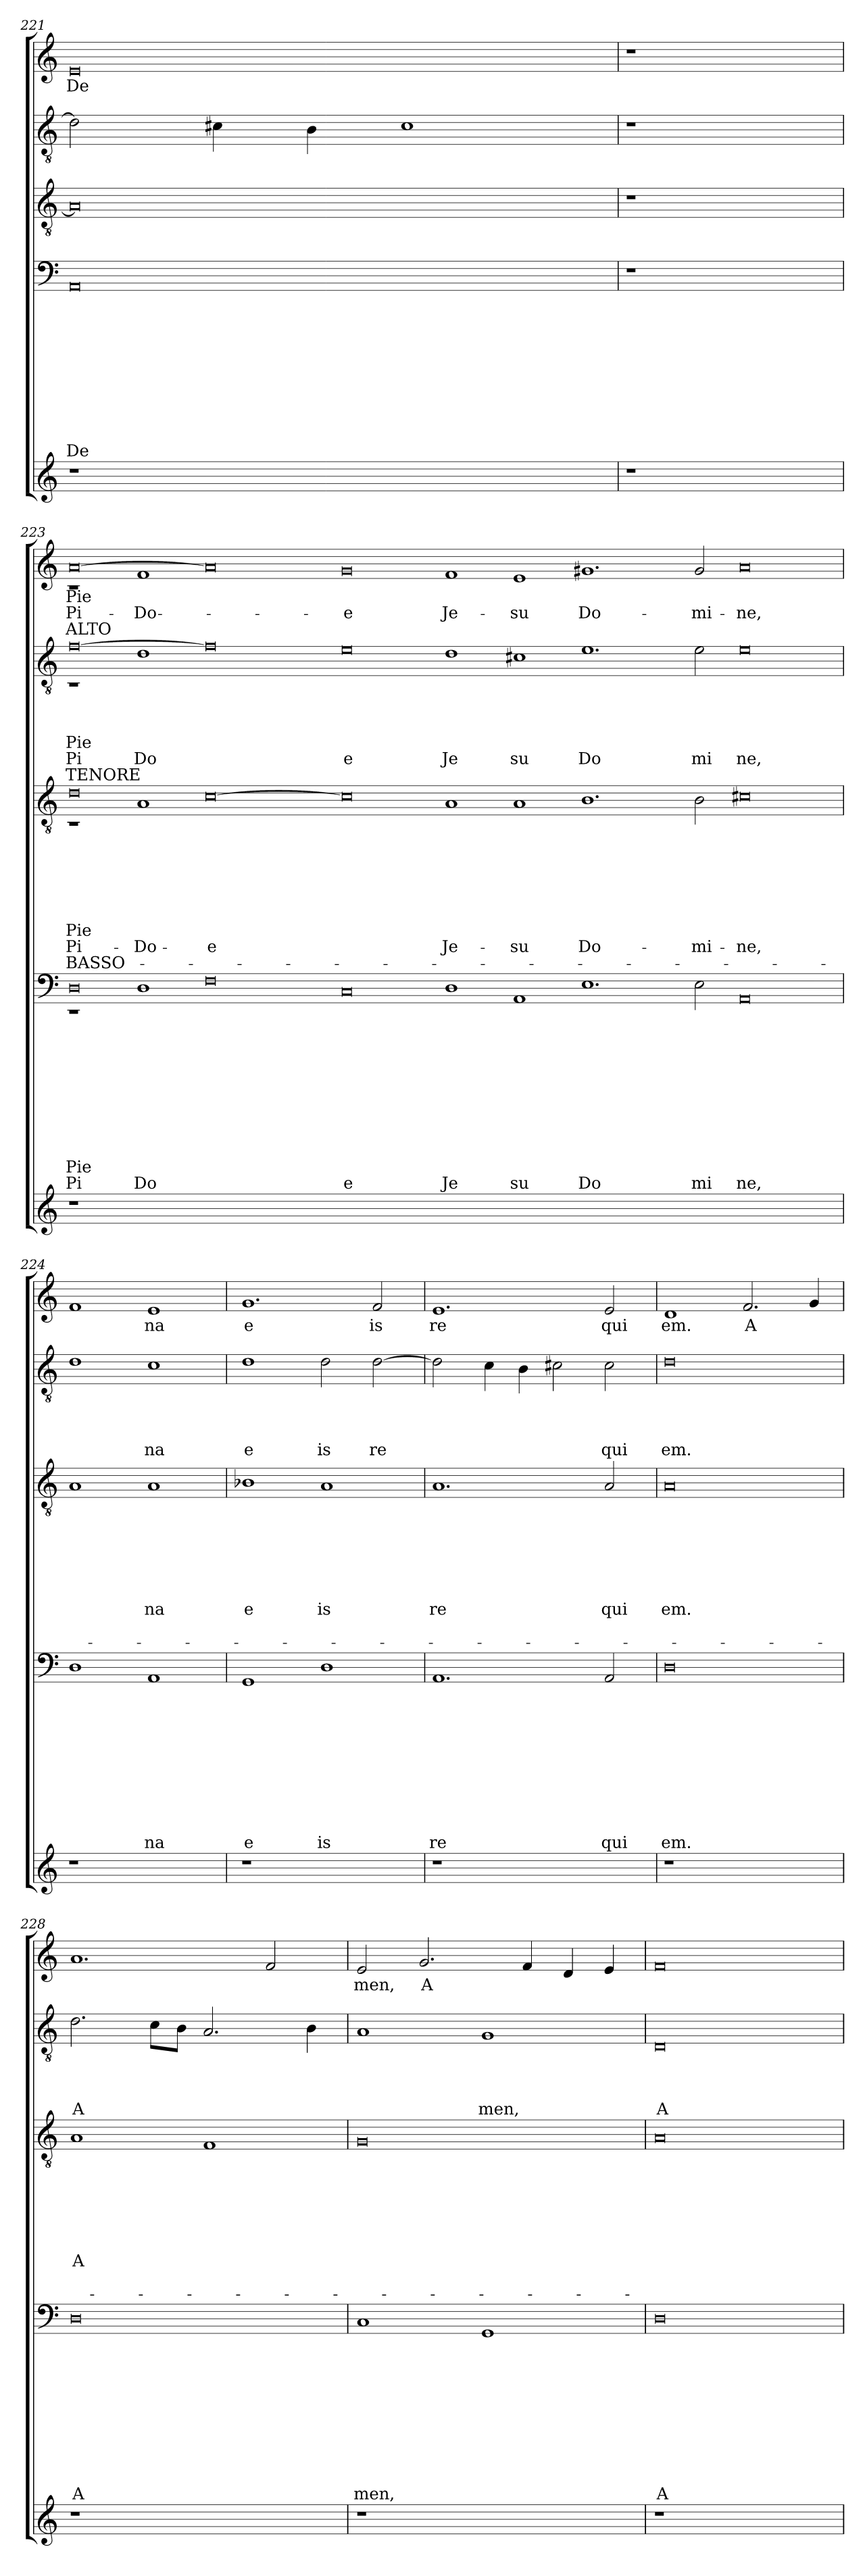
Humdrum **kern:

**kern	**kern	**text	**text	**text	**text	**text	**text	**text	**text	**text	**text	**text	**kern	**text	**text	**text	**text	**text	**text	**text	**text	**text	**kern	**text	**text	**text	**text	**text	**text	**kern	**text	**text	**text
*part5	*part4	*part4	*part4	*part4	*part4	*part4	*part4	*part4	*part4	*part4	*part4	*part4	*part3	*part3	*part3	*part3	*part3	*part3	*part3	*part3	*part3	*part3	*part2	*part2	*part2	*part2	*part2	*part2	*part2	*part1	*part1	*part1	*part1
*staff5	*staff4	*staff4	*staff4	*staff4	*staff4	*staff4	*staff4	*staff4	*staff4	*staff4	*staff4	*staff4	*staff3	*staff3	*staff3	*staff3	*staff3	*staff3	*staff3	*staff3	*staff3	*staff3	*staff2	*staff2	*staff2	*staff2	*staff2	*staff2	*staff2	*staff1	*staff1	*staff1	*staff1
*clefG2	*clefF4	*	*	*	*	*	*	*	*	*	*	*	*clefGv2	*	*	*	*	*	*	*	*	*	*clefGv2	*	*	*	*	*	*	*clefG2	*	*	*
*k[]	*k[]	*	*	*	*	*	*	*	*	*	*	*	*k[]	*	*	*	*	*	*	*	*	*	*k[]	*	*	*	*	*	*	*k[]	*	*	*
*C:	*C:	*	*	*	*	*	*	*	*	*	*	*	*C:	*	*	*	*	*	*	*	*	*	*C:	*	*	*	*	*	*	*C:	*	*	*
=221	=221	=221	=221	=221	=221	=221	=221	=221	=221	=221	=221	=221	=221	=221	=221	=221	=221	=221	=221	=221	=221	=221	=221	=221	=221	=221	=221	=221	=221	=221	=221	=221	=221
!	!	!	!	!	!	!	!	!	!	!	!LO:LY:b	!	!	!	!	!	!	!	!	!	!	!	!	!	!	!	!	!	!	!	!LO:LY:b	!	!
1r	0AA	.	.	.	.	.	.	.	.	.	De	.	0A]	.	.	.	.	.	.	.	.	.	2d\]	.	.	.	.	.	.	0e	De	.	.
.	.	.	.	.	.	.	.	.	.	.	.	.	.	.	.	.	.	.	.	.	.	.	4c#\	.	.	.	.	.	.	.	.	.	.
.	.	.	.	.	.	.	.	.	.	.	.	.	.	.	.	.	.	.	.	.	.	.	4B\	.	.	.	.	.	.	.	.	.	.
1ryy	.	.	.	.	.	.	.	.	.	.	.	.	.	.	.	.	.	.	.	.	.	.	1c#	.	.	.	.	.	.	.	.	.	.
!!LO:PB:g=z
=222	=222	=222	=222	=222	=222	=222	=222	=222	=222	=222	=222	=222	=222	=222	=222	=222	=222	=222	=222	=222	=222	=222	=222	=222	=222	=222	=222	=222	=222	=222	=222	=222	=222
1r	1r	.	.	.	.	.	.	.	.	.	.	.	1r	.	.	.	.	.	.	.	.	.	1r	.	.	.	.	.	.	1r	.	.	.
=223!	=223!	=223!	=223!	=223!	=223!	=223!	=223!	=223!	=223!	=223!	=223!	=223!	=223!	=223!	=223!	=223!	=223!	=223!	=223!	=223!	=223!	=223!	=223!	=223!	=223!	=223!	=223!	=223!	=223!	=223!	=223!	=223!	=223!
!	!	!	!	!	!	!	!	!	!	!	!LO:LY:b:rj	!LO:LY:a:rj	!	!	!	!	!	!	!	!LO:LY:b:rj	!LO:LY:b:rj	!LO:LY:b:rj	!	!	!	!	!LO:LY:b:rj	!LO:LY:b:rj	!LO:LY:b:rj	!	!LO:LY:b:rj	!LO:LY:b:rj	!LO:LY:b:rj
*	*^	*	*	*	*	*	*	*	*	*	*	*	*^	*	*	*	*	*	*	*	*	*	*^	*	*	*	*	*	*	*^	*	*	*
1r	0D	1rEE	.	.	.	.	.	.	.	.	.	Pie	Pi	0d	1rC	.	.	.	.	.	.	Pie	-Pi-	-BASSO-	[>0f	1rC	.	.	.	Pie	Pi	-TENORE	[<0a	1rc	Pie	-Pi-	-ALTO
!	!	!	!	!	!	!	!	!	!	!	!	!	!LO:LY:a	!	!	!	!	!	!	!	!	!	!LO:LY:b	!	!	!	!	!	!	!	!LO:LY:b	!	!	!	!	!LO:LY:b	!
000ryy	.	1D	.	.	.	.	.	.	.	.	.	.	Do	.	1A	.	.	.	.	.	.	.	Do-	.	.	1d	.	.	.	.	Do	.	.	1f	.	Do-	.
!	!	!	!	!	!	!	!	!	!	!	!	!	!	!	!	!	!	!	!	!	!	!	!LO:LY:b:rj	!	!	!	!	!	!	!	!	!	!	!	!	!	!
.	0F	1ryy	.	.	.	.	.	.	.	.	.	.	.	[>0c	1ryy	.	.	.	.	.	.	.	-e	.	0f]	1ryy	.	.	.	.	.	.	0a]	1ryy	.	.	.
.	.	1ryy	.	.	.	.	.	.	.	.	.	.	.	.	1ryy	.	.	.	.	.	.	.	.	.	.	1ryy	.	.	.	.	.	.	.	1ryy	.	.	.
!	!	!	!	!	!	!	!	!	!	!	!	!	!LO:LY:a	!	!	!	!	!	!	!	!	!	!	!	!	!	!	!	!	!	!LO:LY:b	!	!	!	!	!LO:LY:b	!
.	0C	000ryy	.	.	.	.	.	.	.	.	.	.	e	0c]	000ryy	.	.	.	.	.	.	.	.	.	0e	000ryy	.	.	.	.	e	.	0g	000ryy	.	-e	.
!	!	!	!	!	!	!	!	!	!	!	!	!	!LO:LY:a	!	!	!	!	!	!	!	!	!	!LO:LY:b	!	!	!	!	!	!	!	!LO:LY:b	!	!	!	!	!LO:LY:b	!
.	1D	.	.	.	.	.	.	.	.	.	.	.	Je	1A	.	.	.	.	.	.	.	.	Je-	.	1d	.	.	.	.	.	Je	.	1f	.	.	Je-	.
!	!	!	!	!	!	!	!	!	!	!	!	!	!LO:LY:a	!	!	!	!	!	!	!	!	!	!LO:LY:b	!	!	!	!	!	!	!	!LO:LY:b	!	!	!	!	!LO:LY:b	!
.	1AA	.	.	.	.	.	.	.	.	.	.	.	su	1A	.	.	.	.	.	.	.	.	-su	.	1c#X	.	.	.	.	.	su	.	1e	.	.	-su	.
!	!	!	!	!	!	!	!	!	!	!	!	!	!LO:LY:a	!	!	!	!	!	!	!	!	!	!LO:LY:b	!	!	!	!	!	!	!	!LO:LY:b	!	!	!	!	!LO:LY:b	!
.	1.E	.	.	.	.	.	.	.	.	.	.	.	Do	1.B	.	.	.	.	.	.	.	.	Do-	.	1.e	.	.	.	.	.	Do	.	1.g#X	.	.	Do-	.
0.ryy	.	.	.	.	.	.	.	.	.	.	.	.	.	.	.	.	.	.	.	.	.	.	.	.	.	.	.	.	.	.	.	.	.	.	.	.	.
!	!	!	!	!	!	!	!	!	!	!	!	!	!LO:LY:a	!	!	!	!	!	!	!	!	!	!LO:LY:b	!	!	!	!	!	!	!	!LO:LY:b	!	!	!	!	!LO:LY:b	!
.	2E\	.	.	.	.	.	.	.	.	.	.	.	mi	2B\	.	.	.	.	.	.	.	.	-mi-	.	2e\	.	.	.	.	.	mi	.	2g#/	.	.	-mi-	.
!	!	!	!	!	!	!	!	!	!	!	!	!	!LO:LY:a	!	!	!	!	!	!	!	!	!	!LO:LY:b	!	!	!	!	!	!	!	!LO:LY:b	!	!	!	!	!LO:LY:b	!
.	0AA	.	.	.	.	.	.	.	.	.	.	.	ne,	0c#X	.	.	.	.	.	.	.	.	-ne,	.	0e	.	.	.	.	.	ne,	.	0a	.	.	-ne,	.
*	*v	*v	*	*	*	*	*	*	*	*	*	*	*	*	*	*	*	*	*	*	*	*	*	*	*v	*v	*	*	*	*	*	*	*v	*v	*	*	*
*	*	*	*	*	*	*	*	*	*	*	*	*	*v	*v	*	*	*	*	*	*	*	*	*	*	*	*	*	*	*	*	*	*	*	*
!!LO:LB:g=z
=224	=224	=224	=224	=224	=224	=224	=224	=224	=224	=224	=224	=224	=224	=224	=224	=224	=224	=224	=224	=224	=224	=224	=224	=224	=224	=224	=224	=224	=224	=224	=224	=224	=224
1r	1D	.	.	.	.	.	.	.	.	.	.	.	1A	.	.	.	.	.	.	.	.	.	1d	.	.	.	.	.	.	1f	.	.	.
!	!	!	!	!	!	!	!	!	!	!	!LO:LY:b	!	!	!	!	!	!	!	!	!LO:LY:b	!	!	!	!	!	!	!LO:LY:b	!	!	!	!LO:LY:b	!	!
1ryy	1AA	.	.	.	.	.	.	.	.	.	na	.	1A	.	.	.	.	.	.	na	.	.	1c	.	.	.	na	.	.	1e	na	.	.
=225	=225	=225	=225	=225	=225	=225	=225	=225	=225	=225	=225	=225	=225	=225	=225	=225	=225	=225	=225	=225	=225	=225	=225	=225	=225	=225	=225	=225	=225	=225	=225	=225	=225
!	!	!	!	!	!	!	!	!	!	!	!LO:LY:b	!	!	!	!	!	!	!	!	!LO:LY:b	!	!	!	!	!	!	!LO:LY:b	!	!	!	!LO:LY:b	!	!
1r	1GG	.	.	.	.	.	.	.	.	.	e	.	1B-X	.	.	.	.	.	.	e	.	.	1d	.	.	.	e	.	.	1.g	e	.	.
!	!	!	!	!	!	!	!	!	!	!	!LO:LY:b	!	!	!	!	!	!	!	!	!LO:LY:b	!	!	!	!	!	!	!LO:LY:b	!	!	!	!	!	!
1ryy	1D	.	.	.	.	.	.	.	.	.	is	.	1A	.	.	.	.	.	.	is	.	.	2d\	.	.	.	is	.	.	.	.	.	.
!	!	!	!	!	!	!	!	!	!	!	!	!	!	!	!	!	!	!	!	!	!	!	!	!	!	!	!LO:LY:b	!	!	!	!LO:LY:b	!	!
.	.	.	.	.	.	.	.	.	.	.	.	.	.	.	.	.	.	.	.	.	.	.	[>2d\	.	.	.	re	.	.	2f/	is	.	.
=226	=226	=226	=226	=226	=226	=226	=226	=226	=226	=226	=226	=226	=226	=226	=226	=226	=226	=226	=226	=226	=226	=226	=226	=226	=226	=226	=226	=226	=226	=226	=226	=226	=226
!	!	!	!	!	!	!	!	!	!	!	!LO:LY:b	!	!	!	!	!	!	!	!	!LO:LY:b	!	!	!	!	!	!	!	!	!	!	!LO:LY:b	!	!
1r	1.AA	.	.	.	.	.	.	.	.	.	re	.	1.A	.	.	.	.	.	.	re	.	.	2d\]	.	.	.	.	.	.	1.e	re	.	.
.	.	.	.	.	.	.	.	.	.	.	.	.	.	.	.	.	.	.	.	.	.	.	4c\	.	.	.	.	.	.	.	.	.	.
.	.	.	.	.	.	.	.	.	.	.	.	.	.	.	.	.	.	.	.	.	.	.	4B\	.	.	.	.	.	.	.	.	.	.
1ryy	.	.	.	.	.	.	.	.	.	.	.	.	.	.	.	.	.	.	.	.	.	.	2c#X\	.	.	.	.	.	.	.	.	.	.
!	!	!	!	!	!	!	!	!	!	!	!LO:LY:b	!	!	!	!	!	!	!	!	!LO:LY:b	!	!	!	!	!	!	!LO:LY:b	!	!	!	!LO:LY:b	!	!
.	2AA/	.	.	.	.	.	.	.	.	.	qui	.	2A/	.	.	.	.	.	.	qui	.	.	2c#\	.	.	.	qui	.	.	2e/	qui	.	.
=227	=227	=227	=227	=227	=227	=227	=227	=227	=227	=227	=227	=227	=227	=227	=227	=227	=227	=227	=227	=227	=227	=227	=227	=227	=227	=227	=227	=227	=227	=227	=227	=227	=227
!	!	!	!	!	!	!	!	!	!	!	!LO:LY:b	!	!	!	!	!	!	!	!	!LO:LY:b	!	!	!	!	!	!	!LO:LY:b	!	!	!	!LO:LY:b	!	!
1r	0D	.	.	.	.	.	.	.	.	.	em.	.	0A	.	.	.	.	.	.	em.	.	.	0d	.	.	.	em.	.	.	1d	em.	.	.
!	!	!	!	!	!	!	!	!	!	!	!	!	!	!	!	!	!	!	!	!	!	!	!	!	!	!	!	!	!	!	!LO:LY:b	!	!
1ryy	.	.	.	.	.	.	.	.	.	.	.	.	.	.	.	.	.	.	.	.	.	.	.	.	.	.	.	.	.	2.f/	A	.	.
.	.	.	.	.	.	.	.	.	.	.	.	.	.	.	.	.	.	.	.	.	.	.	.	.	.	.	.	.	.	4g/	.	.	.
=228	=228	=228	=228	=228	=228	=228	=228	=228	=228	=228	=228	=228	=228	=228	=228	=228	=228	=228	=228	=228	=228	=228	=228	=228	=228	=228	=228	=228	=228	=228	=228	=228	=228
!	!	!	!	!	!	!	!	!	!	!	!LO:LY:b	!	!	!	!	!	!	!	!	!LO:LY:b	!	!	!	!	!	!	!LO:LY:b	!	!	!	!	!	!
1r	0D	.	.	.	.	.	.	.	.	.	A	.	1A	.	.	.	.	.	.	A	.	.	2.d\	.	.	.	A	.	.	1.a	.	.	.
.	.	.	.	.	.	.	.	.	.	.	.	.	.	.	.	.	.	.	.	.	.	.	8c\L	.	.	.	.	.	.	.	.	.	.
.	.	.	.	.	.	.	.	.	.	.	.	.	.	.	.	.	.	.	.	.	.	.	8B\J	.	.	.	.	.	.	.	.	.	.
1ryy	.	.	.	.	.	.	.	.	.	.	.	.	1F	.	.	.	.	.	.	.	.	.	2.A/	.	.	.	.	.	.	.	.	.	.
.	.	.	.	.	.	.	.	.	.	.	.	.	.	.	.	.	.	.	.	.	.	.	.	.	.	.	.	.	.	2f/	.	.	.
.	.	.	.	.	.	.	.	.	.	.	.	.	.	.	.	.	.	.	.	.	.	.	4B\	.	.	.	.	.	.	.	.	.	.
=229	=229	=229	=229	=229	=229	=229	=229	=229	=229	=229	=229	=229	=229	=229	=229	=229	=229	=229	=229	=229	=229	=229	=229	=229	=229	=229	=229	=229	=229	=229	=229	=229	=229
!	!	!	!	!	!	!	!	!	!	!	!LO:LY:b	!	!	!	!	!	!	!	!	!	!	!	!	!	!	!	!	!	!	!	!LO:LY:b	!	!
1r	1C	.	.	.	.	.	.	.	.	.	men,	.	0G	.	.	.	.	.	.	.	.	.	1A	.	.	.	.	.	.	2e/	men,	.	.
!	!	!	!	!	!	!	!	!	!	!	!	!	!	!	!	!	!	!	!	!	!	!	!	!	!	!	!	!	!	!	!LO:LY:b	!	!
.	.	.	.	.	.	.	.	.	.	.	.	.	.	.	.	.	.	.	.	.	.	.	.	.	.	.	.	.	.	2.g/	A	.	.
!	!	!	!	!	!	!	!	!	!	!	!	!	!	!	!	!	!	!	!	!	!	!	!	!	!	!	!LO:LY:b	!	!	!	!	!	!
1ryy	1GG	.	.	.	.	.	.	.	.	.	.	.	.	.	.	.	.	.	.	.	.	.	1G	.	.	.	men,	.	.	.	.	.	.
.	.	.	.	.	.	.	.	.	.	.	.	.	.	.	.	.	.	.	.	.	.	.	.	.	.	.	.	.	.	4f/	.	.	.
.	.	.	.	.	.	.	.	.	.	.	.	.	.	.	.	.	.	.	.	.	.	.	.	.	.	.	.	.	.	4d/	.	.	.
.	.	.	.	.	.	.	.	.	.	.	.	.	.	.	.	.	.	.	.	.	.	.	.	.	.	.	.	.	.	4e/	.	.	.
!!LO:PB:g=z
=230	=230	=230	=230	=230	=230	=230	=230	=230	=230	=230	=230	=230	=230	=230	=230	=230	=230	=230	=230	=230	=230	=230	=230	=230	=230	=230	=230	=230	=230	=230	=230	=230	=230
!	!	!	!	!	!	!	!	!	!	!	!LO:LY:b	!	!	!	!	!	!	!	!	!	!	!	!	!	!	!	!LO:LY:b	!	!	!	!	!	!
1r	0D	.	.	.	.	.	.	.	.	.	A-	.	0A	.	.	.	.	.	.	.	.	.	0D	.	.	.	A	.	.	0f	.	.	.
1ryy	.	.	.	.	.	.	.	.	.	.	.	.	.	.	.	.	.	.	.	.	.	.	.	.	.	.	.	.	.	.	.	.	.
=	=	=	=	=	=	=	=	=	=	=	=	=	=	=	=	=	=	=	=	=	=	=	=	=	=	=	=	=	=	=	=	=	=
*-	*-	*-	*-	*-	*-	*-	*-	*-	*-	*-	*-	*-	*-	*-	*-	*-	*-	*-	*-	*-	*-	*-	*-	*-	*-	*-	*-	*-	*-	*-	*-	*-	*-
